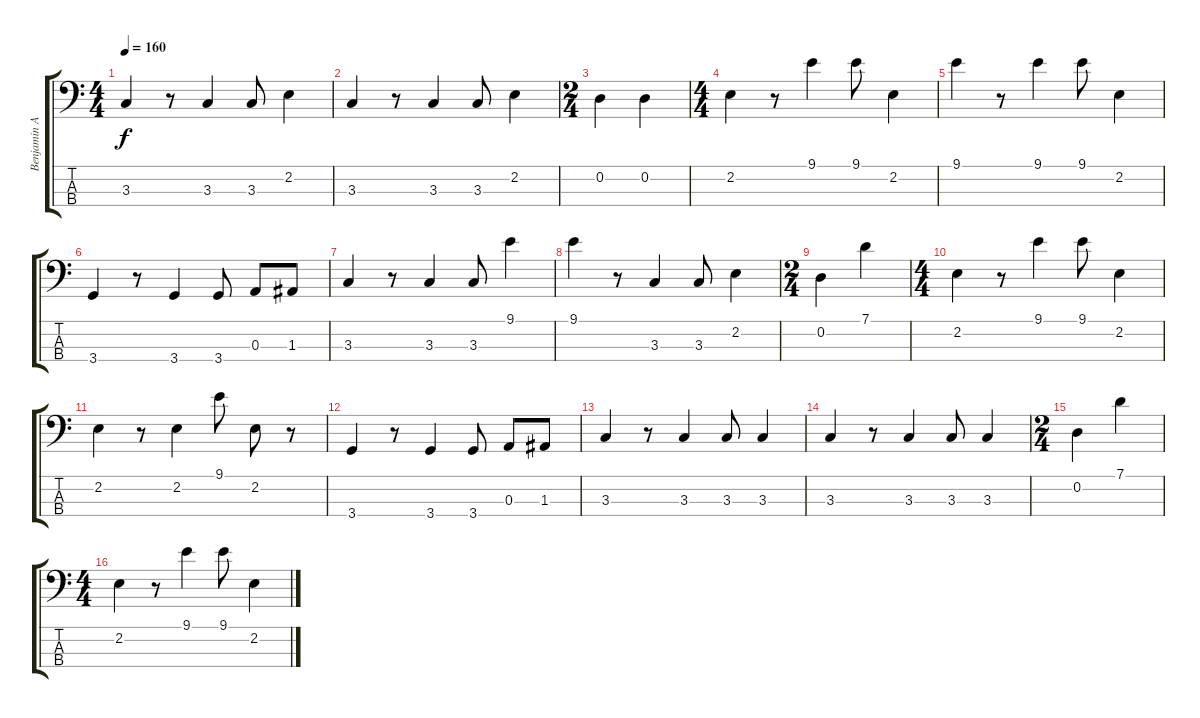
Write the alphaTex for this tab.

\track ("Benjamin Andre (Synth Bass)" "Benjamin A") {instrument synthbass1}
\staff {score tabs}
\tuning (G2 D2 A1 E1) {hide}
\ts (4 4)
\tempo 160
\clef f4
\ks c
3.3.4{dy f} r.8 3.3.4 3.3.8 2.2.4 |
3.3.4 r.8 3.3.4 3.3.8 2.2.4 |
\ts (2 4)
0.2.4 0.2.4 |
\ts (4 4)
2.2.4 r.8 9.1.4 9.1.8 2.2.4 |
9.1.4 r.8 9.1.4 9.1.8 2.2.4 |
3.4.4 r.8 3.4.4 3.4.8 0.3.8 1.3.8 |
3.3.4 r.8 3.3.4 3.3.8 9.1.4 |
9.1.4 r.8 3.3.4 3.3.8 2.2.4 |
\ts (2 4)
0.2.4 7.1.4 |
\ts (4 4)
2.2.4 r.8 9.1.4 9.1.8 2.2.4 |
2.2.4 r.8 2.2.4 9.1.8 2.2.8 r.8 |
3.4.4 r.8 3.4.4 3.4.8 0.3.8 1.3.8 |
3.3.4 r.8 3.3.4 3.3.8 3.3.4 |
3.3.4 r.8 3.3.4 3.3.8 3.3.4 |
\ts (2 4)
0.2.4 7.1.4 |
\ts (4 4)
2.2.4 r.8 9.1.4 9.1.8 2.2.4
